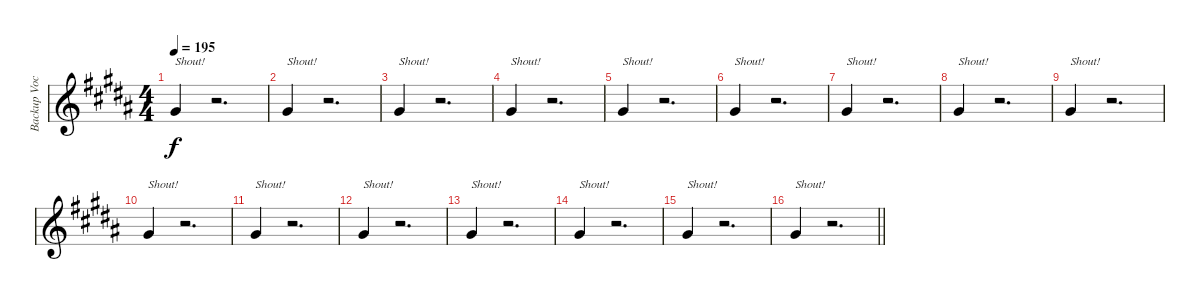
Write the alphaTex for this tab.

\track ("Backup Vocals" "Backup Voc") {instrument lead6voice}
\staff {score}
\tuning (Eb4 Bb3 Gb3 Db3 Ab2 Db2) {hide}
\ts (4 4)
\tempo 195
\clef g2
\ks b
5.1.4{txt "Shout!" dy f} r.2{d} |
5.1.4{txt "Shout!"} r.2{d} |
5.1.4{txt "Shout!"} r.2{d} |
5.1.4{txt "Shout!"} r.2{d} |
5.1.4{txt "Shout!"} r.2{d} |
5.1.4{txt "Shout!"} r.2{d} |
5.1.4{txt "Shout!"} r.2{d} |
5.1.4{txt "Shout!"} r.2{d} |
5.1.4{txt "Shout!"} r.2{d} |
5.1.4{txt "Shout!"} r.2{d} |
5.1.4{txt "Shout!"} r.2{d} |
5.1.4{txt "Shout!"} r.2{d} |
5.1.4{txt "Shout!"} r.2{d} |
5.1.4{txt "Shout!"} r.2{d} |
5.1.4{txt "Shout!"} r.2{d} |
\barLineRight lightlight
5.1.4{txt "Shout!"} r.2{d}
